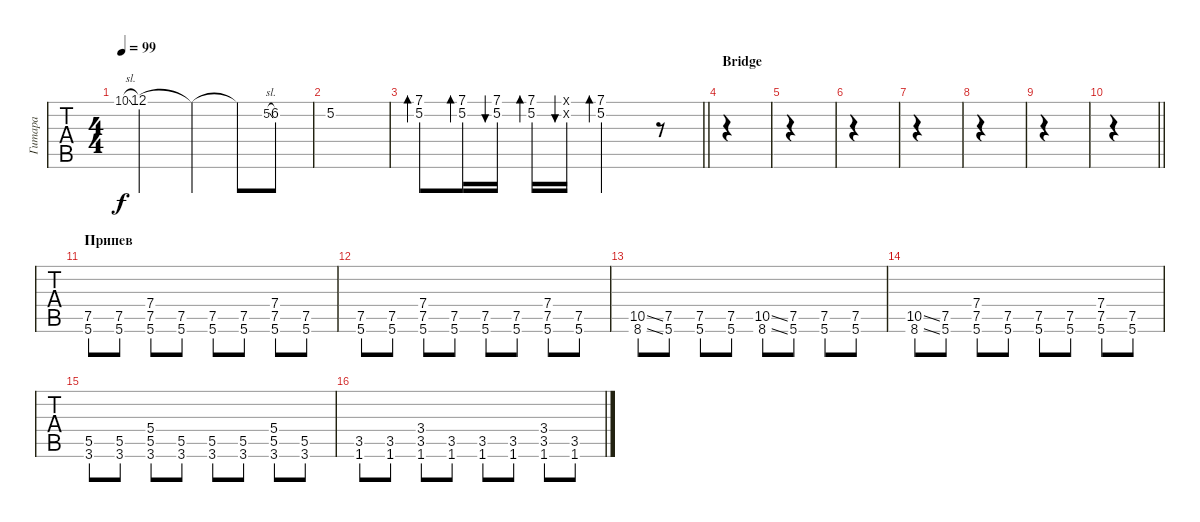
\track ("Гитара " "Гитара ") {instrument distortionguitar}
\staff {tabs}
\tuning (E4 B3 G3 D3 A2 E2) {hide}
\ts (4 4)
\tempo 99
\clef g2
\ks c
10.1{sl}.8{gr dy f} 12.1.2 12.1{t}.4 12.1{t}.8 5.2{sl}.8{gr} 6.2.8 |
5.2.1 |
\barLineRight lightlight
(7.1 5.2).8{bd 60} (7.1 5.2).16{bd 60} (7.1 5.2).16{bu 60} (7.1 5.2).16{bd 60} (7.1{x} 5.2{x}).16{bu 60} (7.1 5.2).2{bd 60} r.8 |
\section ("" "Bridge")
|
|
|
|
|
|
\barLineRight lightlight
|
\section ("" "Припев")
(7.5 5.6).8{instrument distortionguitar} (7.5 5.6).8 (7.4 7.5 5.6).8 (7.5 5.6).8 (7.5 5.6).8 (7.5 5.6).8 (7.4 7.5 5.6).8 (7.5 5.6).8 |
(7.5 5.6).8 (7.5 5.6).8 (7.4 7.5 5.6).8 (7.5 5.6).8 (7.5 5.6).8 (7.5 5.6).8 (7.4 7.5 5.6).8 (7.5 5.6).8 |
(10.5{ss} 8.6{ss}).8 (7.5 5.6).8 (7.5 5.6).8 (7.5 5.6).8 (10.5{ss} 8.6{ss}).8 (7.5 5.6).8 (7.5 5.6).8 (7.5 5.6).8 |
(10.5{ss} 8.6{ss}).8 (7.5 5.6).8 (7.4 7.5 5.6).8 (7.5 5.6).8 (7.5 5.6).8 (7.5 5.6).8 (7.4 7.5 5.6).8 (7.5 5.6).8 |
(5.5 3.6).8 (5.5 3.6).8 (5.4 5.5 3.6).8 (5.5 3.6).8 (5.5 3.6).8 (5.5 3.6).8 (5.4 5.5 3.6).8 (5.5 3.6).8 |
(3.5 1.6).8 (3.5 1.6).8 (3.4 3.5 1.6).8 (3.5 1.6).8 (3.5 1.6).8 (3.5 1.6).8 (3.4 3.5 1.6).8 (3.5 1.6).8
